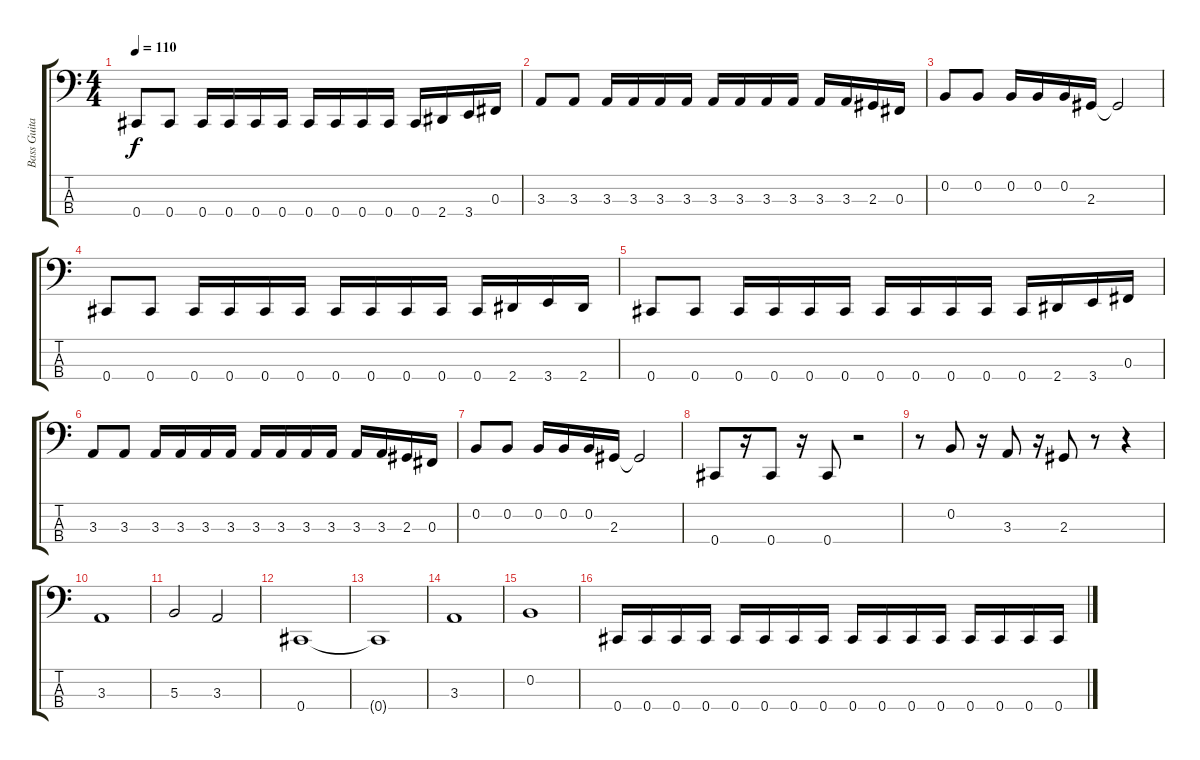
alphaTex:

\track ("Bass Guitar" "Bass Guita") {instrument electricbassfinger}
\staff {score tabs}
\tuning (E2 B1 Gb1 Db1) {hide}
\ts (4 4)
\tempo 110
\clef f4
\ks c
0.4.8{dy f} 0.4.8 0.4.16 0.4.16 0.4.16 0.4.16 0.4.16 0.4.16 0.4.16 0.4.16 0.4.16 2.4.16 3.4.16 0.3.16 |
3.3.8 3.3.8 3.3.16 3.3.16 3.3.16 3.3.16 3.3.16 3.3.16 3.3.16 3.3.16 3.3.16 3.3.16 2.3.16 0.3.16 |
0.2.8 0.2.8 0.2.16 0.2.16 0.2.16 2.3.16 2.3{t}.2 |
0.4.8 0.4.8 0.4.16 0.4.16 0.4.16 0.4.16 0.4.16 0.4.16 0.4.16 0.4.16 0.4.16 2.4.16 3.4.16 2.4.16 |
0.4.8 0.4.8 0.4.16 0.4.16 0.4.16 0.4.16 0.4.16 0.4.16 0.4.16 0.4.16 0.4.16 2.4.16 3.4.16 0.3.16 |
3.3.8 3.3.8 3.3.16 3.3.16 3.3.16 3.3.16 3.3.16 3.3.16 3.3.16 3.3.16 3.3.16 3.3.16 2.3.16 0.3.16 |
0.2.8 0.2.8 0.2.16 0.2.16 0.2.16 2.3.16 2.3{t}.2 |
0.4.8 r.16 0.4.8 r.16 0.4.8 r.2 |
r.8 0.2.8 r.16 3.3.8 r.16 2.3.8 r.8 r.4 |
3.3.1 |
5.3.2 3.3.2 |
0.4.1 |
0.4{t}.1 |
3.3.1 |
0.2.1 |
0.4.16 0.4.16 0.4.16 0.4.16 0.4.16 0.4.16 0.4.16 0.4.16 0.4.16 0.4.16 0.4.16 0.4.16 0.4.16 0.4.16 0.4.16 0.4.16
